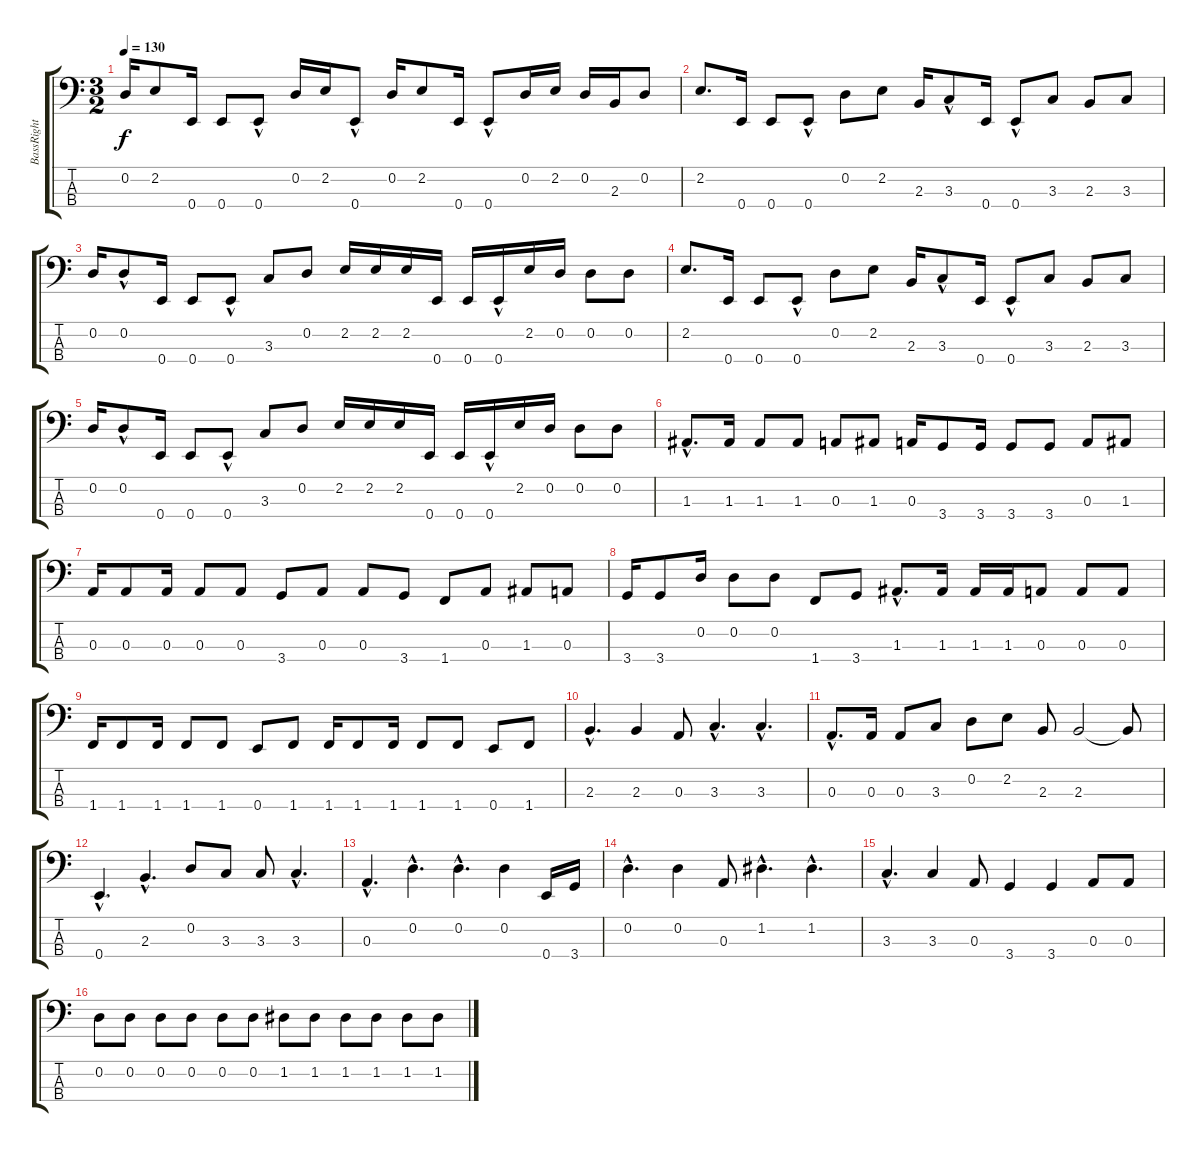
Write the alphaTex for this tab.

\track ("BassRight" "BassRight") {instrument electricbassfinger}
\staff {score tabs}
\tuning (G2 D2 A1 E1) {hide}
\ts (3 2)
\tempo 130
\clef f4
\ks c
0.2.16{dy f} 2.2.8 0.4.16 0.4.8 0.4{hac}.8 0.2.16 2.2.16 0.4{hac}.8 0.2.16 2.2.8 0.4.16 0.4{hac}.8 0.2.16 2.2.16 0.2.16 2.3.16 0.2.8 |
2.2.8{d} 0.4.16 0.4.8 0.4{hac}.8 0.2.8 2.2.8 2.3.16 3.3{hac}.8 0.4.16 0.4{hac}.8 3.3.8 2.3.8 3.3.8 |
0.2.16 0.2{hac}.8 0.4.16 0.4.8 0.4{hac}.8 3.3.8 0.2.8 2.2.16 2.2.16 2.2.16 0.4.16 0.4.16 0.4{hac}.16 2.2.16 0.2.16 0.2.8 0.2.8 |
2.2.8{d} 0.4.16 0.4.8 0.4{hac}.8 0.2.8 2.2.8 2.3.16 3.3{hac}.8 0.4.16 0.4{hac}.8 3.3.8 2.3.8 3.3.8 |
0.2.16 0.2{hac}.8 0.4.16 0.4.8 0.4{hac}.8 3.3.8 0.2.8 2.2.16 2.2.16 2.2.16 0.4.16 0.4.16 0.4{hac}.16 2.2.16 0.2.16 0.2.8 0.2.8 |
1.3{hac}.8{d} 1.3.16 1.3.8 1.3.8 0.3.8 1.3.8 0.3.16 3.4.8 3.4.16 3.4.8 3.4.8 0.3.8 1.3.8 |
0.3.16 0.3.8 0.3.16 0.3.8 0.3.8 3.4.8 0.3.8 0.3.8 3.4.8 1.4.8 0.3.8 1.3.8 0.3.8 |
3.4.16 3.4.8 0.2.16 0.2.8 0.2.8 1.4.8 3.4.8 1.3{hac}.8{d} 1.3.16 1.3.16 1.3.16 0.3.8 0.3.8 0.3.8 |
1.4.16 1.4.8 1.4.16 1.4.8 1.4.8 0.4.8 1.4.8 1.4.16 1.4.8 1.4.16 1.4.8 1.4.8 0.4.8 1.4.8 |
2.3{hac}.4{d} 2.3.4 0.3.8 3.3{hac}.4{d} 3.3{hac}.4{d} |
0.3{hac}.8{d} 0.3.16 0.3.8 3.3.8 0.2.8 2.2.8 2.3.8 2.3.2 2.3{t}.8 |
0.4{hac}.4{d} 2.3{hac}.4{d} 0.2.8 3.3.8 3.3.8 3.3{hac}.4{d} |
0.3{hac}.4{d} 0.2{hac}.4{d} 0.2{hac}.4{d} 0.2.4 0.4.16 3.4.16 |
0.2{hac}.4{d} 0.2.4 0.3.8 1.2{hac}.4{d} 1.2{hac}.4{d} |
3.3{hac}.4{d} 3.3.4 0.3.8 3.4.4 3.4.4 0.3.8 0.3.8 |
0.2.8 0.2.8 0.2.8 0.2.8 0.2.8 0.2.8 1.2.8 1.2.8 1.2.8 1.2.8 1.2.8 1.2.8
